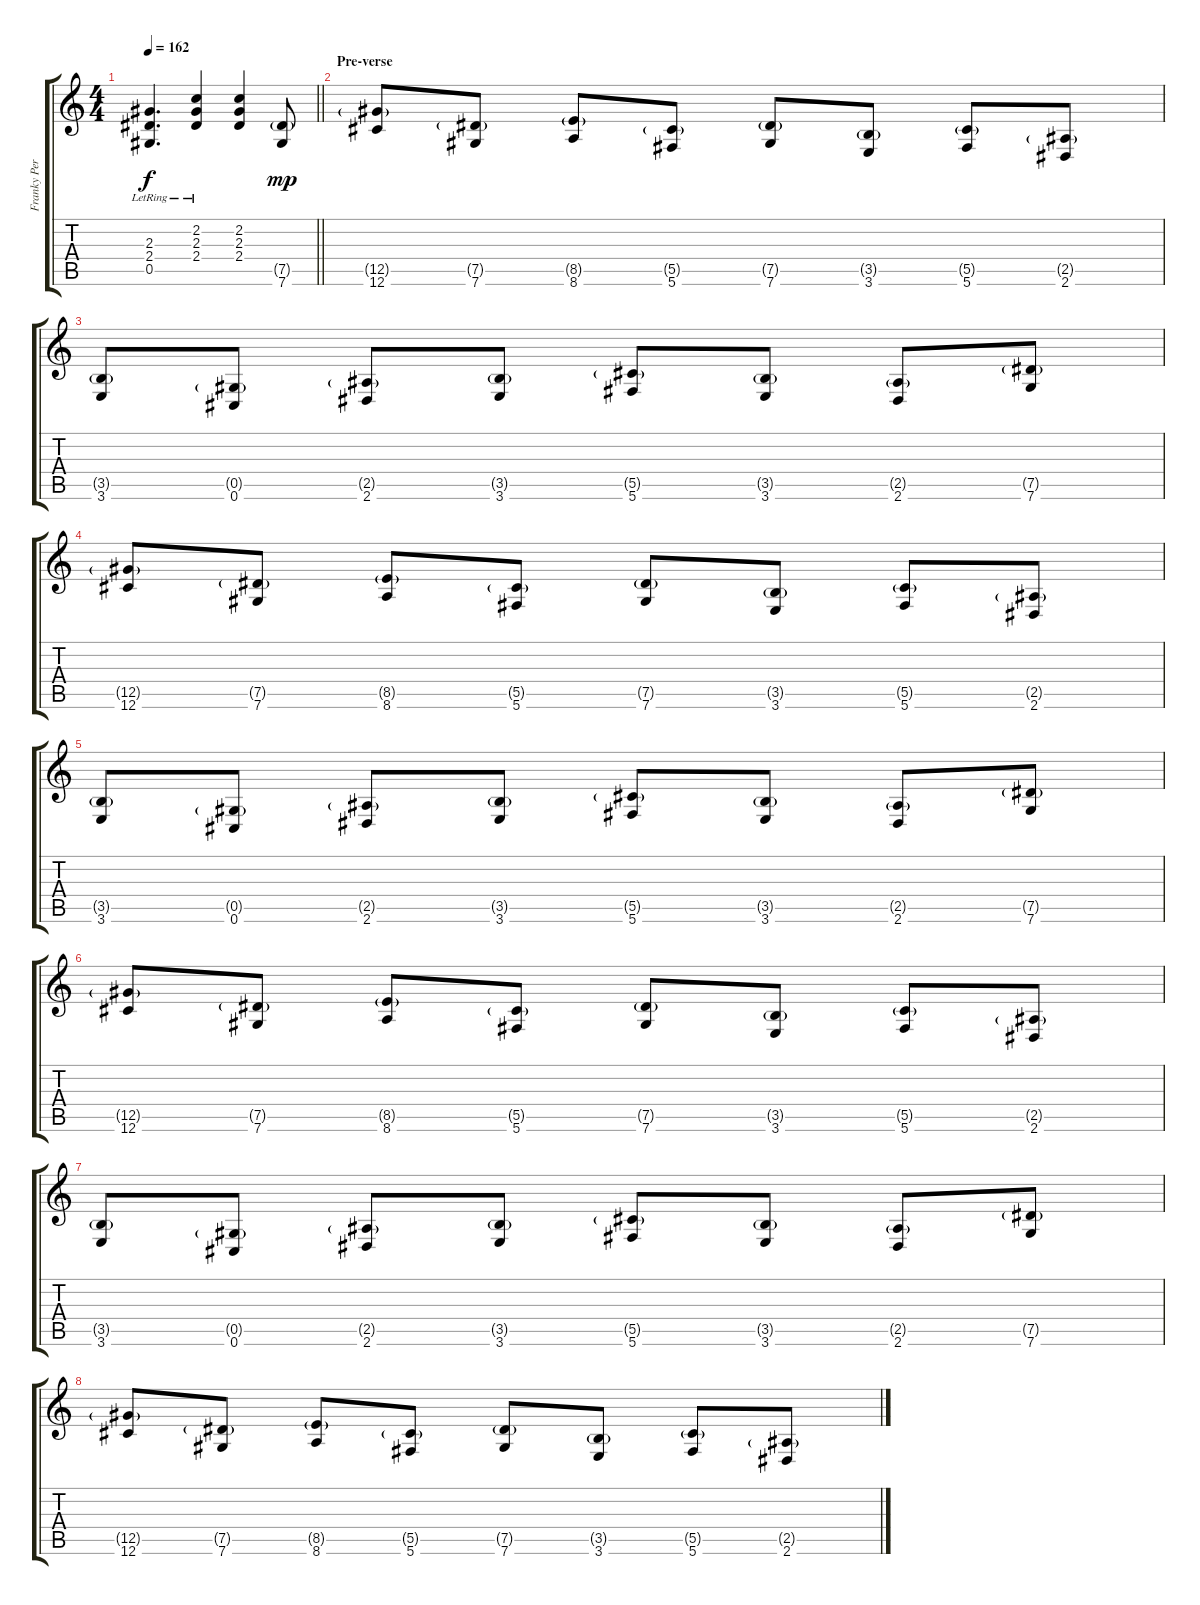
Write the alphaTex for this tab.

\track ("Franky Perez" "Franky Per") {instrument distortionguitar}
\staff {score tabs}
\tuning (Eb4 Bb3 Gb3 Db3 Ab2 Db2) {hide}
\ts (4 4)
\tempo 162
\clef g2
\barLineRight lightlight
\ks c
(2.3{lr} 2.4{lr} 0.5{lr}).4{d dy f} (2.2{lr} 2.3{lr} 2.4{lr}).4 (2.2 2.3 2.4).4 (7.5{g} 7.6).8{dy mp} |
\section ("" "Pre-verse")
(12.5{g} 12.6).8 (7.5{g} 7.6).8 (8.5{g} 8.6).8 (5.5{g} 5.6).8 (7.5{g} 7.6).8 (3.5{g} 3.6).8 (5.5{g} 5.6).8 (2.5{g} 2.6).8 |
(3.5{g} 3.6).8 (0.5{g} 0.6).8 (2.5{g} 2.6).8 (3.5{g} 3.6).8 (5.5{g} 5.6).8 (3.5{g} 3.6).8 (2.5{g} 2.6).8 (7.5{g} 7.6).8 |
(12.5{g} 12.6).8 (7.5{g} 7.6).8 (8.5{g} 8.6).8 (5.5{g} 5.6).8 (7.5{g} 7.6).8 (3.5{g} 3.6).8 (5.5{g} 5.6).8 (2.5{g} 2.6).8 |
(3.5{g} 3.6).8 (0.5{g} 0.6).8 (2.5{g} 2.6).8 (3.5{g} 3.6).8 (5.5{g} 5.6).8 (3.5{g} 3.6).8 (2.5{g} 2.6).8 (7.5{g} 7.6).8 |
(12.5{g} 12.6).8 (7.5{g} 7.6).8 (8.5{g} 8.6).8 (5.5{g} 5.6).8 (7.5{g} 7.6).8 (3.5{g} 3.6).8 (5.5{g} 5.6).8 (2.5{g} 2.6).8 |
(3.5{g} 3.6).8 (0.5{g} 0.6).8 (2.5{g} 2.6).8 (3.5{g} 3.6).8 (5.5{g} 5.6).8 (3.5{g} 3.6).8 (2.5{g} 2.6).8 (7.5{g} 7.6).8 |
(12.5{g} 12.6).8 (7.5{g} 7.6).8 (8.5{g} 8.6).8 (5.5{g} 5.6).8 (7.5{g} 7.6).8 (3.5{g} 3.6).8 (5.5{g} 5.6).8 (2.5{g} 2.6).8
